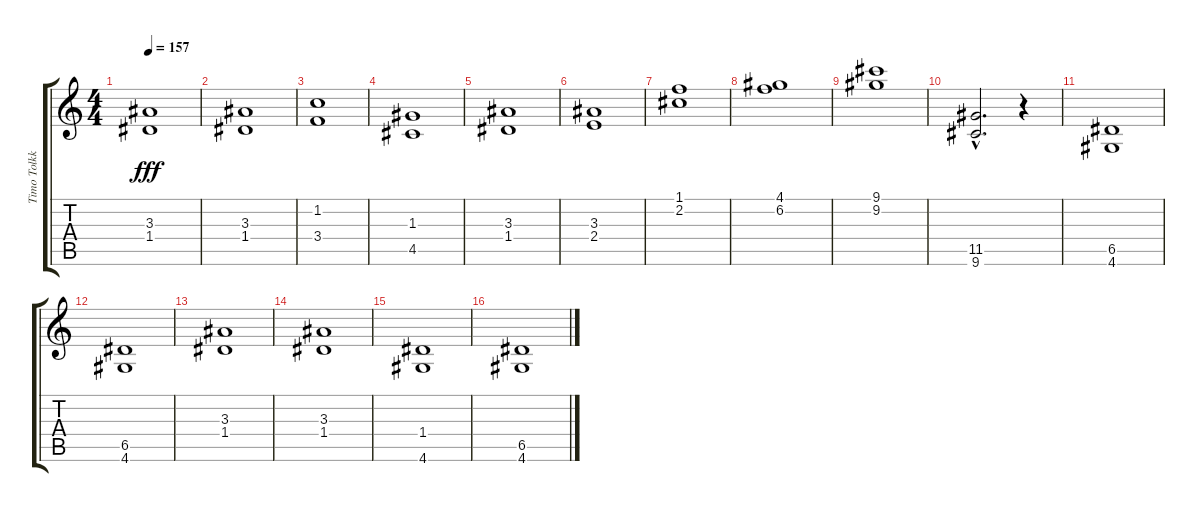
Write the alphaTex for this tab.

\track ("Timo Tolkki" "Timo Tolkk") {instrument distortionguitar}
\staff {score tabs}
\tuning (E4 B3 G3 D3 A2 E2) {hide}
\ts (4 4)
\tempo 157
\clef g2
\ks c
(3.3 1.4).1{dy fff} |
(3.3 1.4).1 |
(1.2 3.4).1 |
(1.3 4.5).1 |
(3.3 1.4).1 |
(3.3 2.4).1 |
(1.1 2.2).1 |
(4.1 6.2).1 |
(9.1 9.2).1 |
(11.5{hac} 9.6{hac}).2{d} r.4 |
(6.5 4.6).1 |
(6.5 4.6).1 |
(3.3 1.4).1 |
(3.3 1.4).1 |
(1.4 4.6).1 |
(6.5 4.6).1
